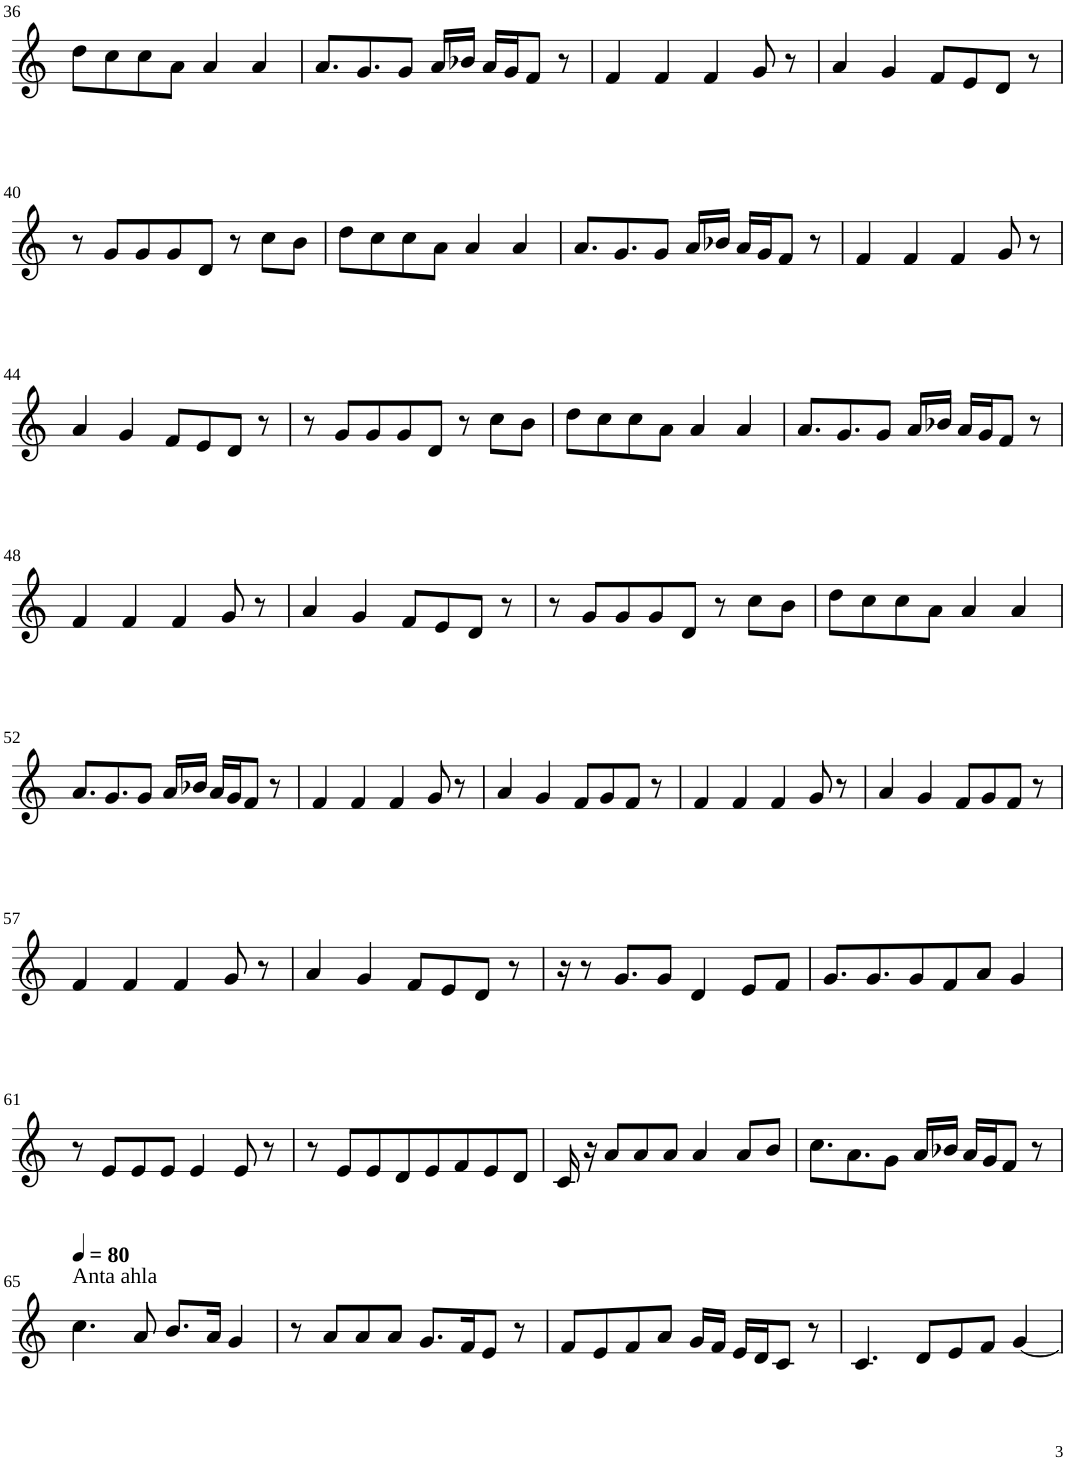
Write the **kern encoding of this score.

**kern
*part1
*staff1
*I"Violin
!!LO:PB:g=z
*clefG2
*k[]
*M8/8
=36
8dd\L
8cc\
8cc\
8a\J
4a/
4a/
=37
8.a/L
8.g/
8g/J
16a/LL
16b-X/JJ
16a/LL
16g/J
8f/J
8r
=38
4f/
4f/
4f/
8g/
8r
=39
4a/
4g/
8f/L
8e/
8d/J
8r
!!LO:LB:g=z
=40
8r
8g/L
8g/
8g/
8d/J
8r
8cc\L
8b\J
=41
8dd\L
8cc\
8cc\
8a\J
4a/
4a/
=42
8.a/L
8.g/
8g/J
16a/LL
16b-X/JJ
16a/LL
16g/J
8f/J
8r
=43
4f/
4f/
4f/
8g/
8r
!!LO:LB:g=z
=44
4a/
4g/
8f/L
8e/
8d/J
8r
=45
8r
8g/L
8g/
8g/
8d/J
8r
8cc\L
8b\J
=46
8dd\L
8cc\
8cc\
8a\J
4a/
4a/
=47
8.a/L
8.g/
8g/J
16a/LL
16b-X/JJ
16a/LL
16g/J
8f/J
8r
!!LO:LB:g=z
=48
4f/
4f/
4f/
8g/
8r
=49
4a/
4g/
8f/L
8e/
8d/J
8r
=50
8r
8g/L
8g/
8g/
8d/J
8r
8cc\L
8b\J
=51
8dd\L
8cc\
8cc\
8a\J
4a/
4a/
!!LO:LB:g=z
=52
8.a/L
8.g/
8g/J
16a/LL
16b-X/JJ
16a/LL
16g/J
8f/J
8r
=53
4f/
4f/
4f/
8g/
8r
=54
4a/
4g/
8f/L
8g/
8f/J
8r
=55
4f/
4f/
4f/
8g/
8r
=56
4a/
4g/
8f/L
8g/
8f/J
8r
!!LO:LB:g=z
=57
4f/
4f/
4f/
8g/
8r
=58
4a/
4g/
8f/L
8e/
8d/J
8r
=59
16r
8r
8.g/L
8g/J
4d/
8e/L
8f/J
=60
8.g/L
8.g/
8g/
8f/
8a/J
4g/
!!LO:LB:g=z
=61
8r
8e/L
8e/
8e/J
4e/
8e/
8r
=62
8r
8e/L
8e/
8d/
8e/
8f/
8e/
8d/J
=63
16c/
16r
8a/L
8a/
8a/J
4a/
8a/L
8b/J
=64
8.cc\L
8.a\
8g\J
16a/LL
16b-X/JJ
16a/LL
16g/J
8f/J
8r
!!LO:LB:g=z
=65
*MM80
!LO:TX:a:t=Anta ahla
4.cc\
8a/
8.b/L
16a/Jk
4g/
=66
8r
8a/L
8a/
8a/J
8.g/L
16f/K
8e/J
8r
=67
8f/L
8e/
8f/
8a/J
16g/LL
16f/JJ
16e/LL
16d/J
8c/J
8r
=68
4.c/
8d/L
8e/
8f/J
[4g/
=
*-
